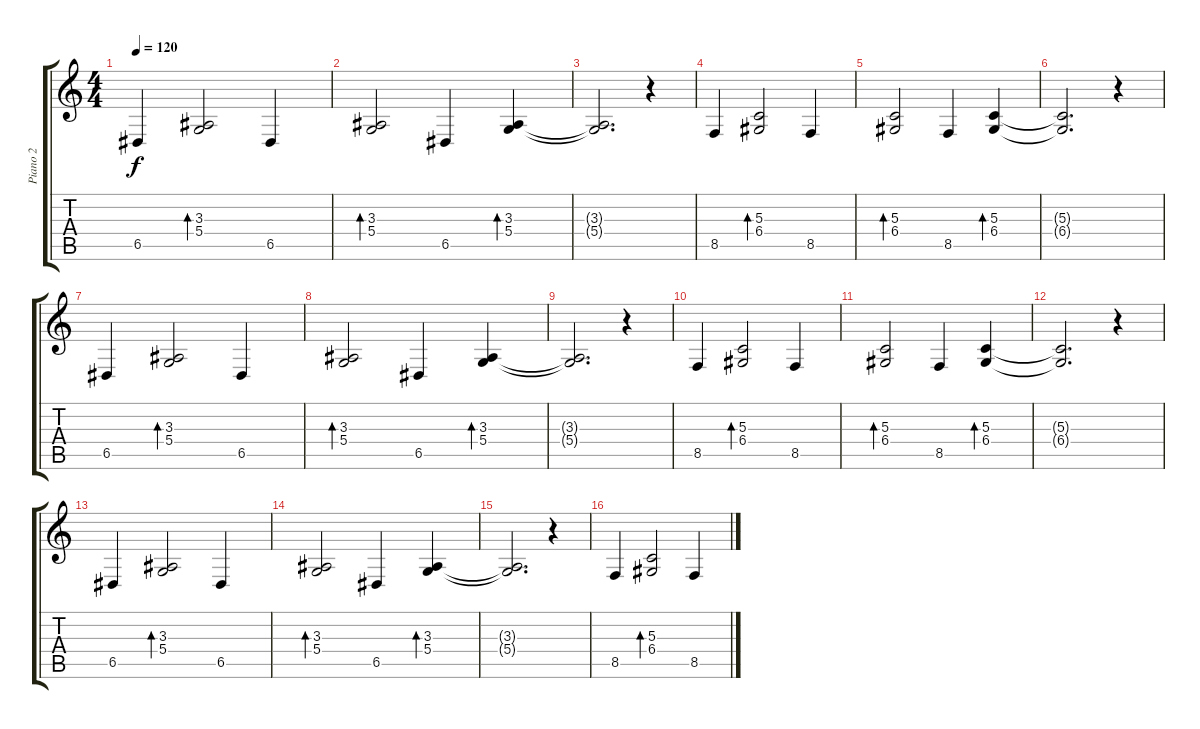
\track ("Piano 2" "Piano 2") {instrument acousticgrandpiano}
\staff {score tabs}
\tuning (E4 B3 G3 D3 A2 E2) {hide}
\ts (4 4)
\tempo 120
\clef g2
\ks c
6.5.4{dy f} (3.3 5.4).2{bd 120} 6.5.4 |
(3.3 5.4).2{bd 120} 6.5.4 (3.3 5.4).4{bd 120} |
(3.3{t} 5.4{t}).2{d} r.4 |
8.5.4{volume 8} (5.3 6.4).2{bd 120} 8.5.4 |
(5.3 6.4).2{bd 120} 8.5.4 (5.3 6.4).4{bd 120} |
(5.3{t} 6.4{t}).2{d} r.4 |
6.5.4 (3.3 5.4).2{bd 120} 6.5.4 |
(3.3 5.4).2{bd 120} 6.5.4 (3.3 5.4).4{bd 120} |
(3.3{t} 5.4{t}).2{d} r.4 |
8.5.4 (5.3 6.4).2{bd 120} 8.5.4 |
(5.3 6.4).2{bd 120} 8.5.4 (5.3 6.4).4{bd 120} |
(5.3{t} 6.4{t}).2{d} r.4 |
6.5.4 (3.3 5.4).2{bd 120} 6.5.4 |
(3.3 5.4).2{bd 120} 6.5.4 (3.3 5.4).4{bd 120} |
(3.3{t} 5.4{t}).2{d} r.4 |
8.5.4 (5.3 6.4).2{bd 120} 8.5.4
